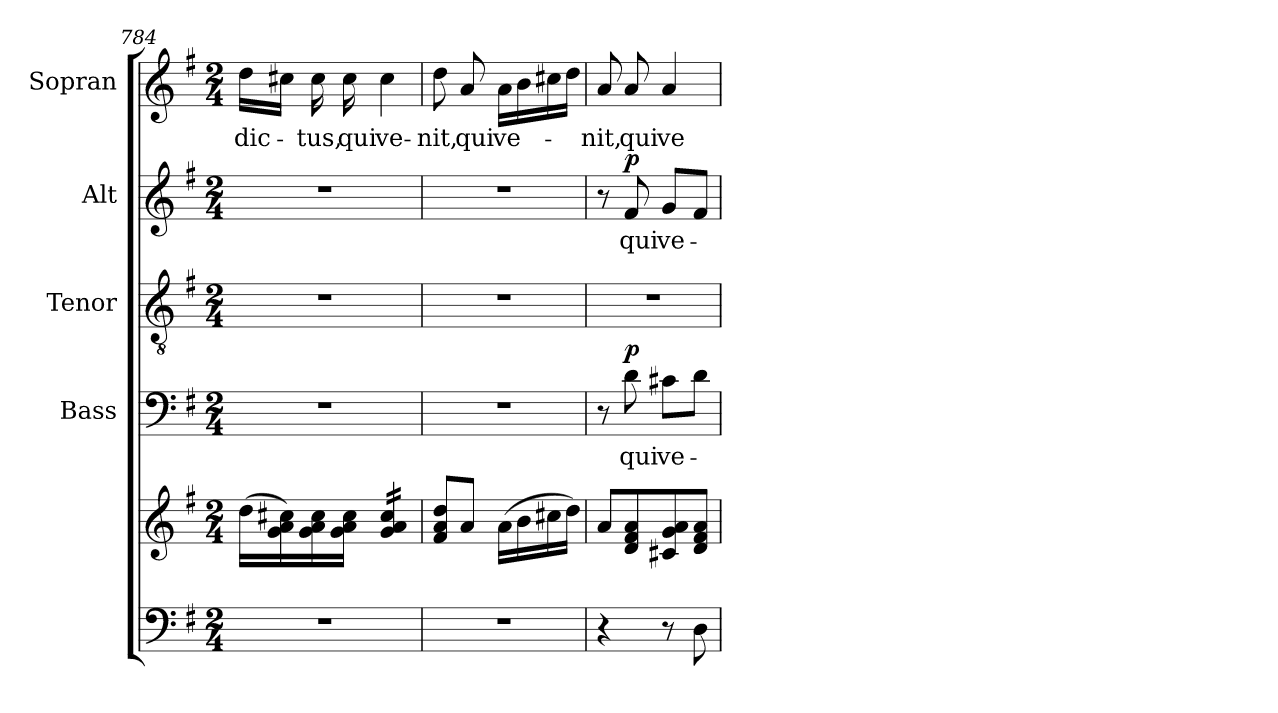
**kern	**kern	**kern	**text	**dynam	**kern	**kern	**text	**dynam	**kern	**text
*part5	*part5	*part4	*part4	*part4	*part3	*part2	*part2	*part2	*part1	*part1
*staff6	*staff5	*staff4	*staff4	*staff4	*staff3	*staff2	*staff2	*staff2	*staff1	*staff1
*	*	*I"Bass	*	*	*I"Tenor	*I"Alt	*	*	*I"Sopran	*
*	*	*I'B.	*	*	*I'T.	*I'A.	*	*	*I'S.	*
!!LO:LB:g=z
*clefF4	*clefG2	*clefF4	*	*	*clefGv2	*clefG2	*	*	*clefG2	*
*k[f#]	*k[f#]	*k[f#]	*	*	*k[f#]	*k[f#]	*	*	*k[f#]	*
*G:	*G:	*G:	*	*	*G:	*G:	*	*	*G:	*
*M2/4	*M2/4	*M2/4	*	*	*M2/4	*M2/4	*	*	*M2/4	*
=784	=784	=784	=784	=784	=784	=784	=784	=784	=784	=784
!	!	!	!	!	!	!	!	!	!	!LO:LY:b
2r	(>16dd\LL	2r	.	.	2r	2r	.	.	16dd\LL	-dic-
.	16g\ 16a\ 16cc#X\)	.	.	.	.	.	.	.	16cc#X\JJ	.
!	!	!	!	!	!	!	!	!	!	!LO:LY:b
.	16g\ 16a\ 16cc#\	.	.	.	.	.	.	.	16cc#\	-tus,
!	!	!	!	!	!	!	!	!	!	!LO:LY:b
.	16g\ 16a\ 16cc#\JJ	.	.	.	.	.	.	.	16cc#\	qui
!	!	!	!	!	!	!	!	!	!	!LO:LY:b
*	*tremolo	*	*	*	*	*	*	*	*	*
.	16g/ 16a/ 16cc#/LL	.	.	.	.	.	.	.	4cc#\	ve-
.	16g/ 16a/ 16cc#/	.	.	.	.	.	.	.	.	.
.	16g/ 16a/ 16cc#/	.	.	.	.	.	.	.	.	.
.	16g/ 16a/ 16cc#/JJ	.	.	.	.	.	.	.	.	.
*	*Xtremolo	*	*	*	*	*	*	*	*	*
=785	=785	=785	=785	=785	=785	=785	=785	=785	=785	=785
!	!	!	!	!	!	!	!	!	!	!LO:LY:b
2r	8f#/ 8a/ 8dd/L	2r	.	.	2r	2r	.	.	8dd\	-nit,
!	!	!	!	!	!	!	!	!	!	!LO:LY:b
.	8a/J	.	.	.	.	.	.	.	8a/	qui
!	!	!	!	!	!	!	!	!	!	!LO:LY:b
.	(>16a\LL	.	.	.	.	.	.	.	16a\LL	ve-
.	16b\	.	.	.	.	.	.	.	16b\	.
.	16cc#X\	.	.	.	.	.	.	.	16cc#X\	.
.	16dd\JJ)	.	.	.	.	.	.	.	16dd\JJ	.
=786	=786	=786	=786	=786	=786	=786	=786	=786	=786	=786
!	!	!	!	!	!	!	!	!	!	!LO:LY:b
4r	8a/L	8r	.	.	2r	8r	.	.	8a/	-nit,
!	!	!	!LO:LY:b	!LO:DY:a	!	!	!LO:LY:b	!LO:DY:a	!	!LO:LY:b
.	8d/ 8f#/ 8a/	8d\	qui	p	.	8f#/	qui	p	8a/	qui
!	!	!	!LO:LY:b	!	!	!	!LO:LY:b	!	!	!LO:LY:b
8r	8c#X/ 8g/ 8a/	8c#X\L	ve-	.	.	8g/L	ve-	.	4a/	ve-
8D\	8d/ 8f#/ 8a/J	8d\J	.	.	.	8f#/J	.	.	.	.
=	=	=	=	=	=	=	=	=	=	=
*-	*-	*-	*-	*-	*-	*-	*-	*-	*-	*-
